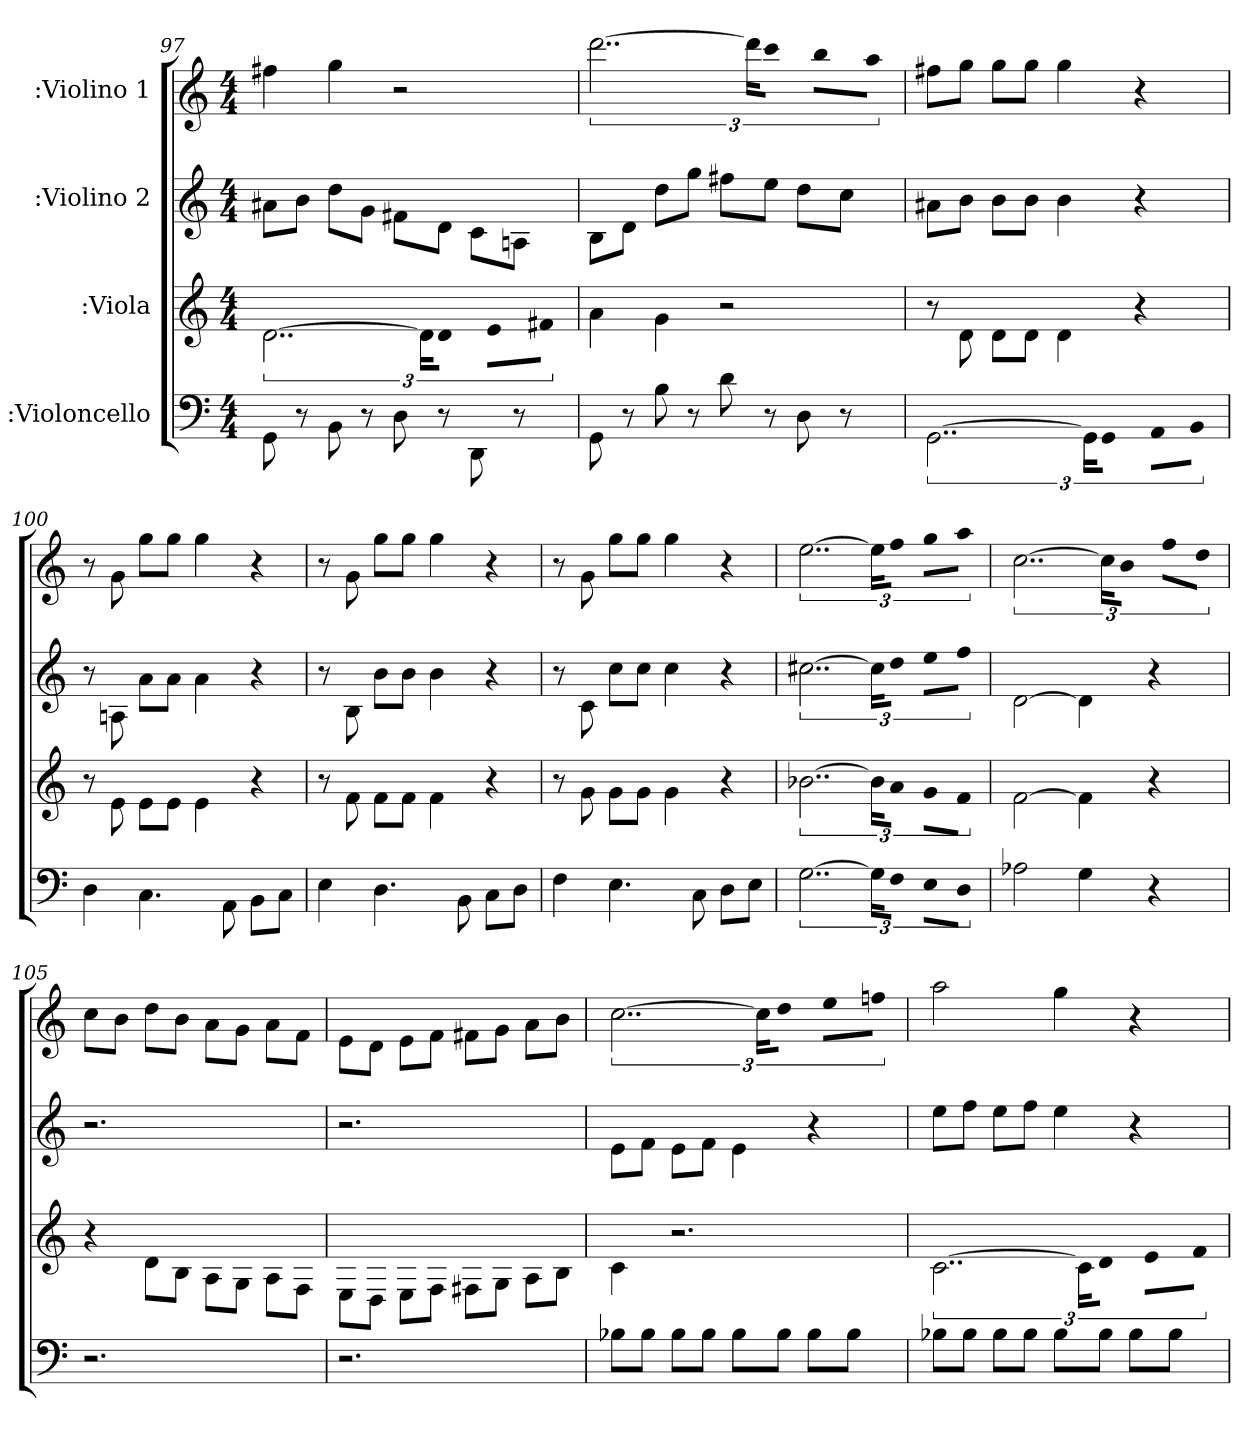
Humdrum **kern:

**kern	**kern	**kern	**kern
*part4	*part3	*part2	*part1
*staff4	*staff3	*staff2	*staff1
*I":Violoncello	*I":Viola	*I":Violino 2	*I":Violino 1
*k[]	*k[]	*k[]	*k[]
*C:	*C:	*C:	*C:
*M4/4	*M4/4	*M4/4	*M4/4
=97	=97	=97	=97
8GG\	[3..d\	8a#X\L	4ff#X\
8r	.	8b\J	.
8BB\	.	8dd\L	4gg\
8r	.	8g\J	.
8D\	.	8f#X\L	2r
.	24d\KL]	.	.
8r	8d\J	8d\J	.
8DD\	8e\L	8c\L	.
8r	8f#X\J	8An\J	.
=98	=98	=98	=98
8GG\	4a\	8B\L	[3..ddd\
8r	.	8d\J	.
8B\	4g\	8dd\L	.
8r	.	8gg\J	.
8d\	2r	8ff#X\L	.
.	.	.	24ddd\KL]
8r	.	8ee\J	8ccc\J
8D\	.	8dd\L	8bb\L
8r	.	8cc\J	8aa\J
=99	=99	=99	=99
[3..GG\	8r	8a#X\L	8ff#X\L
.	8d\	8b\J	8gg\J
.	8d\L	8b\L	8gg\L
.	8d\J	8b\J	8gg\J
.	4d\	4b\	4gg\
24GG\KL]	.	.	.
8GG\J	.	.	.
8AA\L	4r	4r	4r
8BB\J	.	.	.
=100	=100	=100	=100
4D\	8r	8r	8r
.	8e\	8An\	8g\
4.C\	8e\L	8a\L	8gg\L
.	8e\J	8a\J	8gg\J
.	4e\	4a\	4gg\
8AA\	.	.	.
8BB\L	4r	4r	4r
8C\J	.	.	.
=101	=101	=101	=101
4E\	8r	8r	8r
.	8f\	8B\	8g\
4.D\	8f\L	8b\L	8gg\L
.	8f\J	8b\J	8gg\J
.	4f\	4b\	4gg\
8BB\	.	.	.
8C\L	4r	4r	4r
8D\J	.	.	.
=102	=102	=102	=102
4F\	8r	8r	8r
.	8g\	8c\	8g\
4.E\	8g\L	8cc\L	8gg\L
.	8g\J	8cc\J	8gg\J
.	4g\	4cc\	4gg\
8C\	.	.	.
8D\L	4r	4r	4r
8E\J	.	.	.
=103	=103	=103	=103
[3..G\	[3..b-X\	[3..cc#X\	[3..ee\
24G\KL]	24b-\KL]	24cc#\KL]	24ee\KL]
8F\J	8a\J	8dd\J	8ff\J
8E\L	8g\L	8ee\L	8gg\L
8D\J	8f\J	8ff\J	8aa\J
=104	=104	=104	=104
2A-X\	[2f\	[2d\	[3..cc\
4G\	4f\]	4d\]	.
.	.	.	24cc\KL]
.	.	.	8b\J
4r	4r	4r	8ff\L
.	.	.	8dd\J
=105	=105	=105	=105
2.r	4r	2.r	8cc\L
.	.	.	8b\J
.	8d\L	.	8dd\L
.	8B\J	.	8b\J
.	8A\L	.	8a\L
.	8G\J	.	8g\J
4ryy	8A\L	4ryy	8a\L
.	8F\J	.	8f\J
=106	=106	=106	=106
2.r	8E\L	2.r	8e\L
.	8D\J	.	8d\J
.	8E\L	.	8e\L
.	8F\J	.	8f\J
.	8F#X\L	.	8f#X\L
.	8G\J	.	8g\J
4ryy	8A\L	4ryy	8a\L
.	8B\J	.	8b\J
=107	=107	=107	=107
8B-X\L	4c\	8e\L	[3..cc\
8B-\J	.	8f\J	.
8B-\L	2.r	8e\L	.
8B-\J	.	8f\J	.
8B-\L	.	4e\	.
.	.	.	24cc\KL]
8B-\J	.	.	8dd\J
8B-\L	.	4r	8ee\L
8B-\J	.	.	8ffn\J
=108	=108	=108	=108
8B-X\L	[3..c\	8ee\L	2aa\
8B-\J	.	8ff\J	.
8B-\L	.	8ee\L	.
8B-\J	.	8ff\J	.
8B-\L	.	4ee\	4gg\
.	24c\KL]	.	.
8B-\J	8d\J	.	.
8B-\L	8e\L	4r	4r
8B-\J	8f\J	.	.
=	=	=	=
*-	*-	*-	*-
